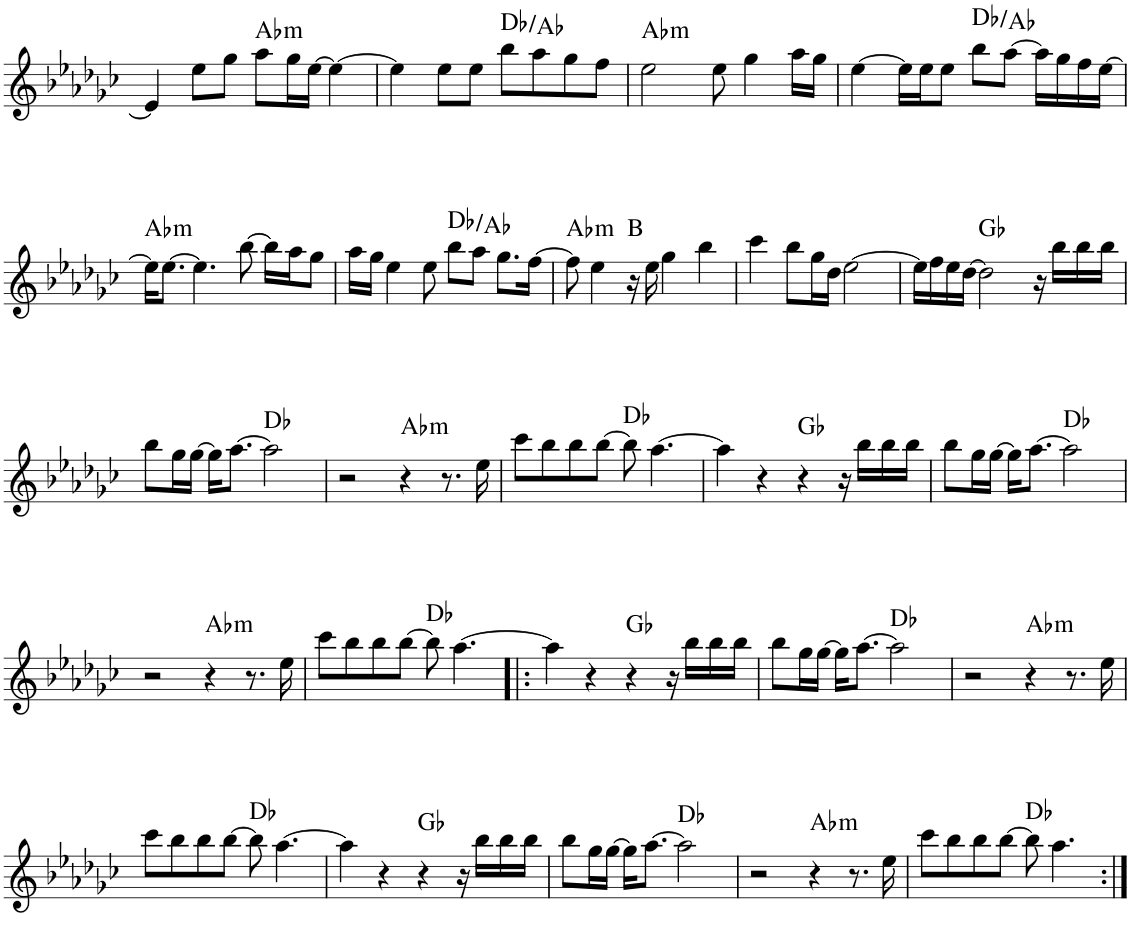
**kern	**harte
*part1	*part1
*staff1	*
*I"Piano	*
*I'Pno.	*
!!LO:PB:g=z
*clefG2	*
*k[b-e-a-d-g-c-]	*
*M4/4	*
=41	=41
4e-/]	.
8ee-\L	.
8gg-\J	.
!	!LO:H:kt=m
8aa-\L	Ab:min
16gg-\L	.
[16ee-\JJ	.
4ee-\_	.
=42	=42
4ee-\]	.
8ee-\L	.
8ee-\J	.
8bb-\L	Db:maj/5
8aa-\	.
8gg-\	.
8ff\J	.
=43	=43
!	!LO:H:kt=m
2ee-\	Ab:min
8ee-\	.
4gg-\	.
16aa-\LL	.
16gg-\JJ	.
=44	=44
[4ee-\	.
16ee-\LL]	.
16ee-\J	.
8ee-\J	.
8bb-\L	Db:maj/5
[8aa-\J	.
16aa-\LL]	.
16gg-\	.
16ff\	.
[16ee-\JJ	.
!!LO:LB:g=z
=45	=45
!	!LO:H:kt=m
16ee-\KL]	Ab:min
[8.ee-\J	.
4.ee-\]	.
[8bb-\	.
16bb-\LL]	.
16aa-\J	.
8gg-\J	.
=46	=46
16aa-\LL	.
16gg-\JJ	.
4ee-\	.
8ee-\	.
8bb-\L	Db:maj/5
8aa-\J	.
8.gg-\L	.
[16ff\Jk	.
=47	=47
!	!LO:H:kt=m
8ff\]	Ab:min
4ee-\	.
16r	B:maj
16ee-\	.
4gg-\	.
4bb-\	.
=48	=48
4ccc-\	.
8bb-\L	.
16gg-\L	.
16dd-\JJ	.
[2ee-\	.
=49	=49
16ee-\LL]	.
16ff\	.
16ee-\	.
[16dd-\JJ	.
2dd-\]	Gb:maj
16r	.
16bb-\LL	.
16bb-\	.
16bb-\JJ	.
!!LO:LB:g=z
=50	=50
8bb-\L	.
16gg-\L	.
[16gg-\JJ	.
16gg-\KL]	.
[8.aa-\J	.
2aa-\]	Db:maj
=51	=51
2r	.
!	!LO:H:kt=m
4r	Ab:min
8.r	.
16ee-\	.
=52	=52
8ccc-\L	.
8bb-\	.
8bb-\	.
[8bb-\J	.
8bb-\]	Db:maj
[4.aa-\	.
=53	=53
4aa-\]	.
4r	.
4r	Gb:maj
16r	.
16bb-\LL	.
16bb-\	.
16bb-\JJ	.
=54	=54
8bb-\L	.
16gg-\L	.
[16gg-\JJ	.
16gg-\KL]	.
[8.aa-\J	.
2aa-\]	Db:maj
!!LO:LB:g=z
=55	=55
2r	.
!	!LO:H:kt=m
4r	Ab:min
8.r	.
16ee-\	.
=56	=56
8ccc-\L	.
8bb-\	.
8bb-\	.
[8bb-\J	.
8bb-\]	Db:maj
[4.aa-\	.
=57!|:	=57!|:
4aa-\]	.
4r	.
4r	Gb:maj
16r	.
16bb-\LL	.
16bb-\	.
16bb-\JJ	.
=58	=58
8bb-\L	.
16gg-\L	.
[16gg-\JJ	.
16gg-\KL]	.
[8.aa-\J	.
2aa-\]	Db:maj
=59	=59
2r	.
!	!LO:H:kt=m
4r	Ab:min
8.r	.
16ee-\	.
!!LO:LB:g=z
=60	=60
8ccc-\L	.
8bb-\	.
8bb-\	.
[8bb-\J	.
8bb-\]	Db:maj
[4.aa-\	.
=61	=61
4aa-\]	.
4r	.
4r	Gb:maj
16r	.
16bb-\LL	.
16bb-\	.
16bb-\JJ	.
=62	=62
8bb-\L	.
16gg-\L	.
[16gg-\JJ	.
16gg-\KL]	.
[8.aa-\J	.
2aa-\]	Db:maj
=63	=63
2r	.
!	!LO:H:kt=m
4r	Ab:min
8.r	.
16ee-\	.
=64	=64
8ccc-\L	.
8bb-\	.
8bb-\	.
[8bb-\J	.
8bb-\]	Db:maj
4.aa-\	.
=:|!	=:|!
*-	*-
